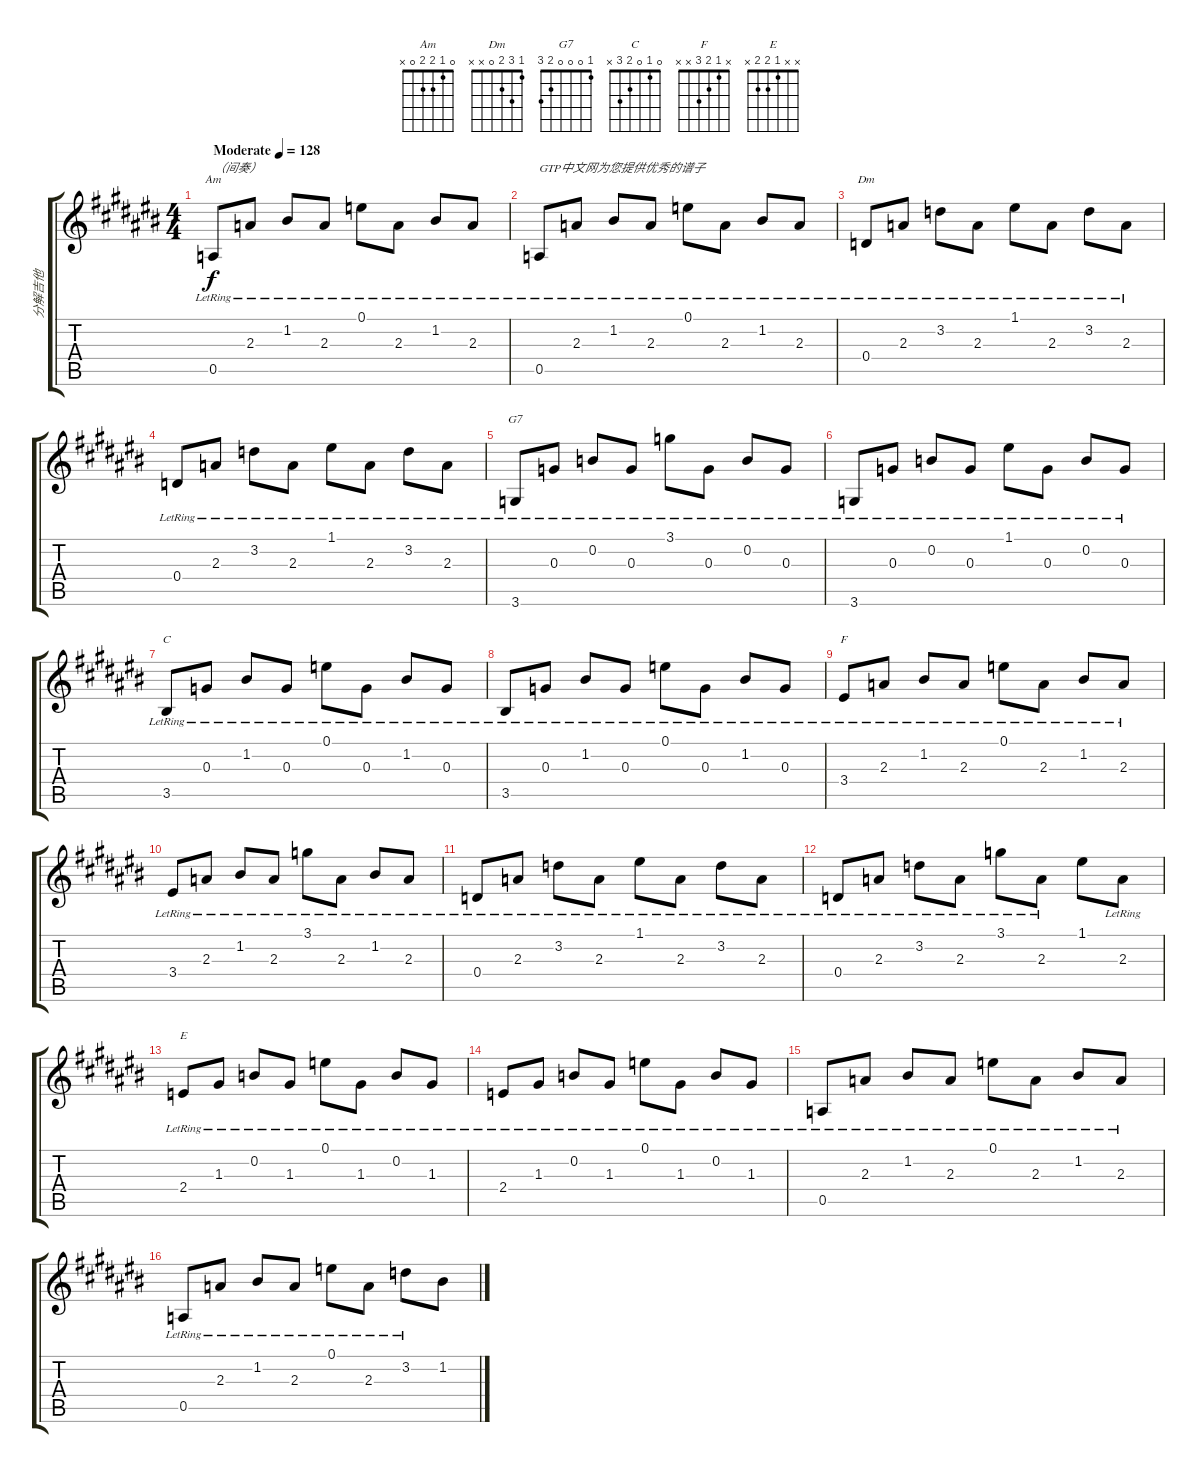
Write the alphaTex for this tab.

\track ("分解吉他" "分解吉他") {instrument acousticguitarsteel}
\staff {score tabs}
\tuning (E4 B3 G3 D3 A2 E2) {hide}
\chord ("Am" 0 1 2 2 0 x)
\chord ("Dm" 1 3 2 0 x x)
\chord ("G7" 1 0 0 0 2 3)
\chord ("C" 0 1 0 2 3 x)
\chord ("F" x 1 2 3 x x)
\chord ("E" x x 1 2 2 x)
\ts (4 4)
\tempo (128 "Moderate")
\clef g2
\ks c#
0.5{lr}.8{ch "Am" txt "（间奏）" dy f instrument acousticguitarsteel} 2.3{lr}.8 1.2{lr}.8 2.3{lr}.8 0.1{lr}.8 2.3{lr}.8 1.2{lr}.8 2.3{lr}.8 |
0.5{lr}.8{txt "GTP中文网为您提供优秀的谱子"} 2.3{lr}.8 1.2{lr}.8 2.3{lr}.8 0.1{lr}.8 2.3{lr}.8 1.2{lr}.8 2.3{lr}.8 |
0.4{lr}.8{ch "Dm"} 2.3{lr}.8 3.2{lr}.8 2.3{lr}.8 1.1{lr}.8 2.3{lr}.8 3.2{lr}.8 2.3{lr}.8 |
0.4{lr}.8 2.3{lr}.8 3.2{lr}.8 2.3{lr}.8 1.1{lr}.8 2.3{lr}.8 3.2{lr}.8 2.3{lr}.8 |
3.6{lr}.8{ch "G7"} 0.3{lr}.8 0.2{lr}.8 0.3{lr}.8 3.1{lr}.8 0.3{lr}.8 0.2{lr}.8 0.3{lr}.8 |
3.6{lr}.8 0.3{lr}.8 0.2{lr}.8 0.3{lr}.8 1.1{lr}.8 0.3{lr}.8 0.2{lr}.8 0.3{lr}.8 |
3.5{lr}.8{ch "C"} 0.3{lr}.8 1.2{lr}.8 0.3{lr}.8 0.1{lr}.8 0.3{lr}.8 1.2{lr}.8 0.3{lr}.8 |
3.5{lr}.8 0.3{lr}.8 1.2{lr}.8 0.3{lr}.8 0.1{lr}.8 0.3{lr}.8 1.2{lr}.8 0.3{lr}.8 |
3.4{lr}.8{ch "F"} 2.3{lr}.8 1.2{lr}.8 2.3{lr}.8 0.1{lr}.8 2.3{lr}.8 1.2{lr}.8 2.3{lr}.8 |
3.4{lr}.8 2.3{lr}.8 1.2{lr}.8 2.3{lr}.8 3.1{lr}.8 2.3{lr}.8 1.2{lr}.8 2.3{lr}.8 |
0.4{lr}.8 2.3{lr}.8 3.2{lr}.8 2.3{lr}.8 1.1{lr}.8 2.3{lr}.8 3.2{lr}.8 2.3{lr}.8 |
0.4{lr}.8 2.3{lr}.8 3.2{lr}.8 2.3{lr}.8 3.1{lr}.8 2.3{lr}.8 1.1.8 2.3{lr}.8 |
2.4{lr}.8{ch "E"} 1.3{lr}.8 0.2{lr}.8 1.3{lr}.8 0.1{lr}.8 1.3{lr}.8 0.2{lr}.8 1.3{lr}.8 |
2.4{lr}.8 1.3{lr}.8 0.2{lr}.8 1.3{lr}.8 0.1{lr}.8 1.3{lr}.8 0.2{lr}.8 1.3{lr}.8 |
0.5{lr}.8 2.3{lr}.8 1.2{lr}.8 2.3{lr}.8 0.1{lr}.8 2.3{lr}.8 1.2{lr}.8 2.3{lr}.8 |
0.5{lr}.8 2.3{lr}.8 1.2{lr}.8 2.3{lr}.8 0.1{lr}.8 2.3{lr}.8 3.2{lr}.8 1.2.8
